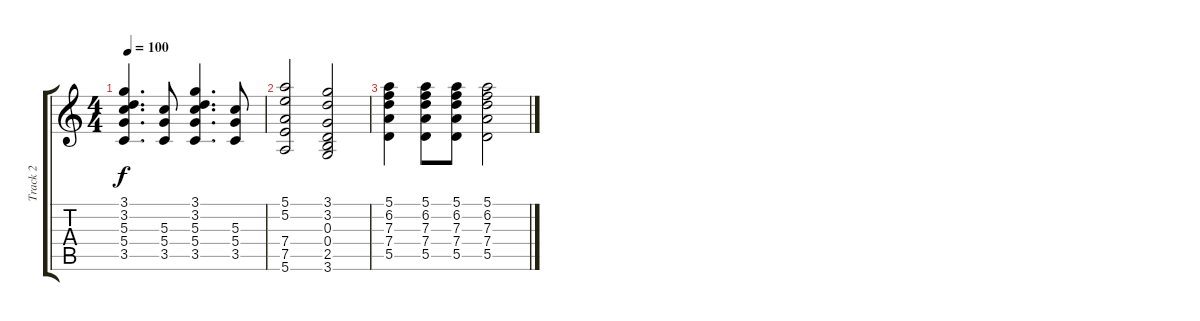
\track ("Track 2" "Track 2") {instrument distortionguitar}
\staff {score tabs}
\tuning (E4 B3 G3 D3 A2 E2) {hide}
\ts (4 4)
\tempo 100
\clef g2
\ks c
(3.1 3.2 5.3 5.4 3.5).4{d dy f} (5.3 5.4 3.5).8 (3.1 3.2 5.3 5.4 3.5).4{d} (5.3 5.4 3.5).8 |
(5.1 5.2 7.4 7.5 5.6).2 (3.1 3.2 0.3 0.4 2.5 3.6).2 |
(5.1 6.2 7.3 7.4 5.5).4 (5.1 6.2 7.3 7.4 5.5).8 (5.1 6.2 7.3 7.4 5.5).8 (5.1 6.2 7.3 7.4 5.5).2
